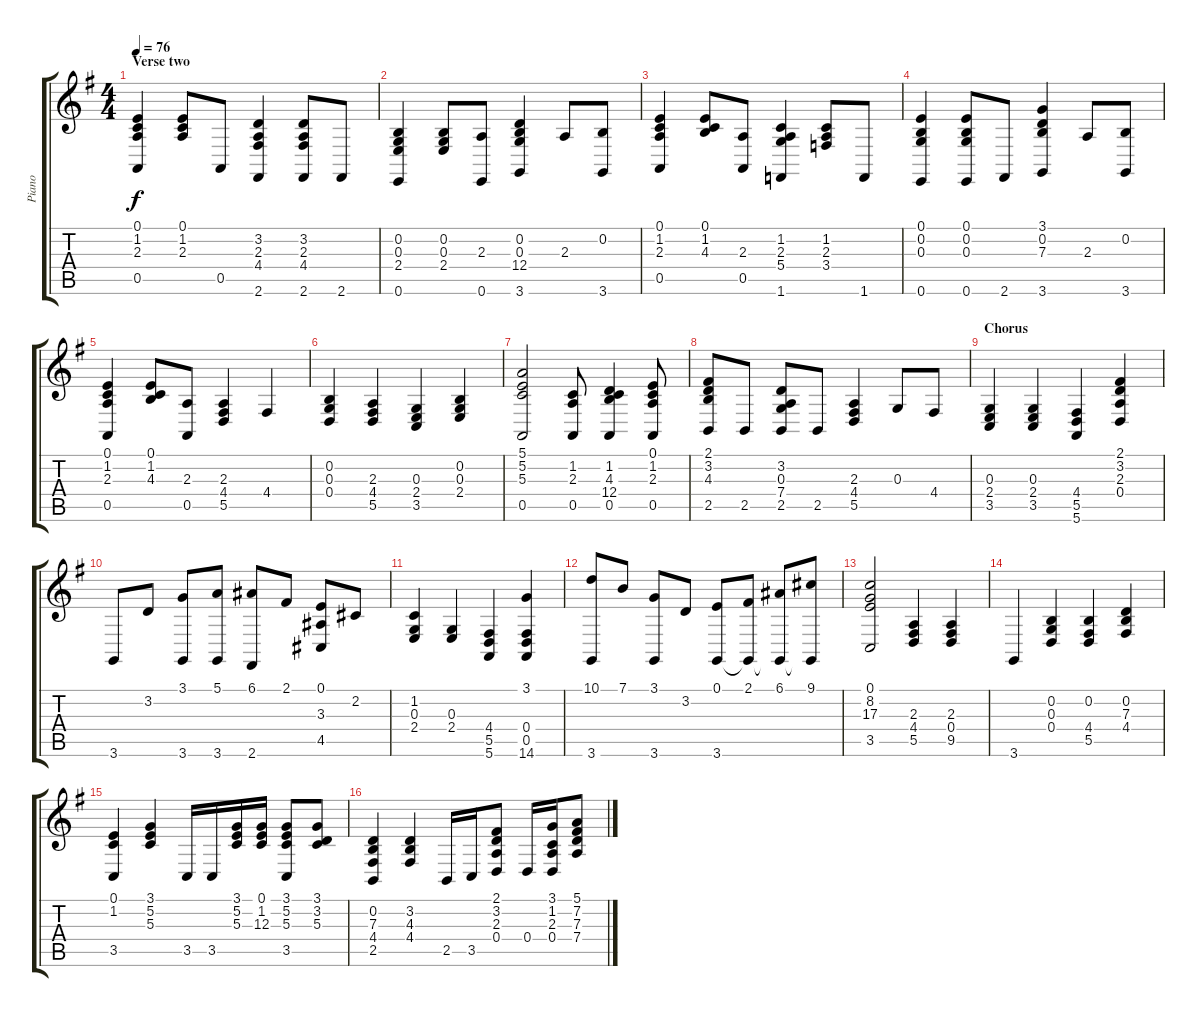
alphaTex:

\track ("Piano" "Piano") {instrument acousticgrandpiano}
\staff {score tabs}
\tuning (E4 B3 G3 D3 A2 E2) {hide}
\ts (4 4)
\section ("" "Verse two")
\tempo 76
\clef g2
\ks g
(0.1 1.2 2.3 0.5).4{dy f} (0.1 1.2 2.3).8 0.5.8 (3.2 2.3 4.4 2.6).4 (3.2 2.3 4.4 2.6).8 2.6.8 |
(0.2 0.3 2.4 0.6).4 (0.2 0.3 2.4).8 (2.3 0.6).8 (0.2 0.3 12.4 3.6).4 2.3.8 (0.2 3.6).8 |
(0.1 1.2 2.3 0.5).4 (0.1 1.2 4.3).8 (2.3 0.5).8 (1.2 2.3 5.4 1.6).4 (1.2 2.3 3.4).8 1.6.8 |
(0.1 0.2 0.3 0.6).4 (0.1 0.2 0.3 0.6).8 2.6.8 (3.1 0.2 7.3 3.6).4 2.3.8 (0.2 3.6).8 |
(0.1 1.2 2.3 0.5).4 (0.1 1.2 4.3).8 (2.3 0.5).8 (2.3 4.4 5.5).4 4.4.4 |
(0.2 0.3 0.4).4 (2.3 4.4 5.5).4 (0.3 2.4 3.5).4 (0.2 0.3 2.4).4 |
(5.1 5.2 5.3 0.5).2 (1.2 2.3 0.5).8 (1.2 4.3 12.4 0.5).4 (0.1 1.2 2.3 0.5).8 |
(2.1 3.2 4.3 2.5).8 2.5.8 (3.2 0.3 7.4 2.5).8 2.5.8 (2.3 4.4 5.5).4 0.3.8 4.4.8 |
\section ("" "Chorus")
(0.3 2.4 3.5).4 (0.3 2.4 3.5).4 (4.4 5.5 5.6).4 (2.1 3.2 2.3 0.4).4 |
3.6.8 3.2.8 (3.1 3.6).8 (5.1 3.6).8 (6.1 2.6).8 2.1.8 (0.1 3.3 4.5).8 2.2.8 |
(1.2 0.3 2.4).4 (0.3 2.4).4 (4.4 5.5 5.6).4 (3.1 0.4 0.5 14.6).4 |
(10.1 3.6).8 7.1.8 (3.1 3.6).8 3.2.8 (0.1 3.6).8 (2.1 3.6{t}).8 (6.1 3.6{t}).8 (9.1 3.6{t}).8 |
(0.1 8.2 17.3 3.5).2 (2.3 4.4 5.5).4 (2.3 0.4 9.5).4 |
3.6.4 (0.2 0.3 0.4).4 (0.2 4.4 5.5).4 (0.2 7.3 4.4).4 |
(0.1 1.2 3.5).4 (3.1 5.2 5.3).4 3.5.16 3.5.16 (3.1 5.2 5.3).16 (0.1 1.2 12.3).16 (3.1 5.2 5.3 3.5).8 (3.1 3.2 5.3).8 |
(0.2 7.3 4.4 2.5).4 (3.2 4.3 4.4).4 2.5.16 3.5.16 (2.1 3.2 2.3 0.4).8 0.4.16 (3.1 1.2 2.3 0.4).16 (5.1 7.2 7.3 7.4).8
